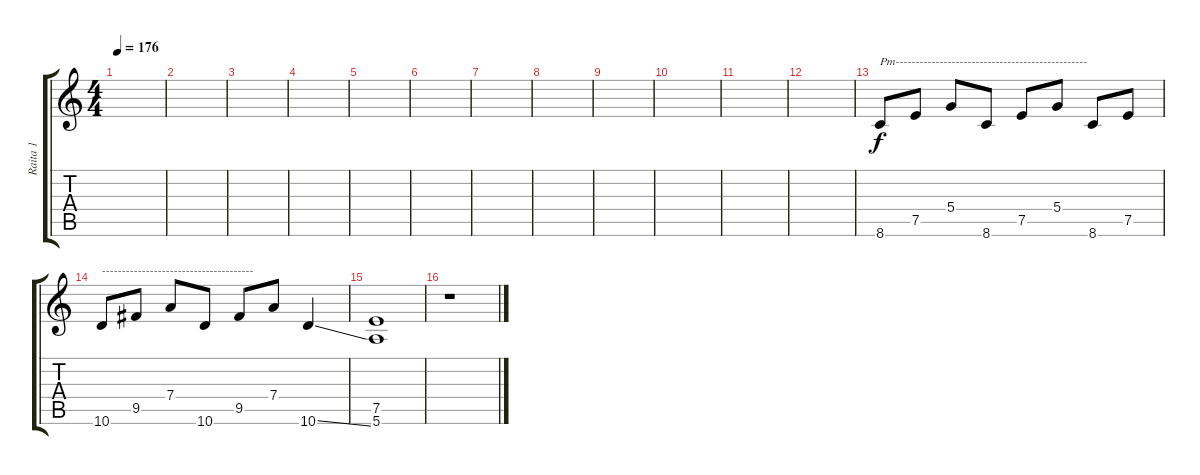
\track ("Raita 1" "Raita 1") {instrument distortionguitar}
\staff {score tabs}
\tuning (E4 B3 G3 D3 A2 E2) {hide}
\ts (4 4)
\tempo 176
\clef g2
\ks c
|
|
|
|
|
|
|
|
|
|
|
|
8.6.8{txt "Pm------------------------------------------------"} 7.5.8 5.4.8 8.6.8 7.5.8 5.4.8 8.6.8 7.5.8 |
10.6.8{txt "--------------------------------------"} 9.5.8 7.4.8 10.6.8 9.5.8 7.4.8 10.6{ss}.4 |
(7.5 5.6).1 |
r.1
